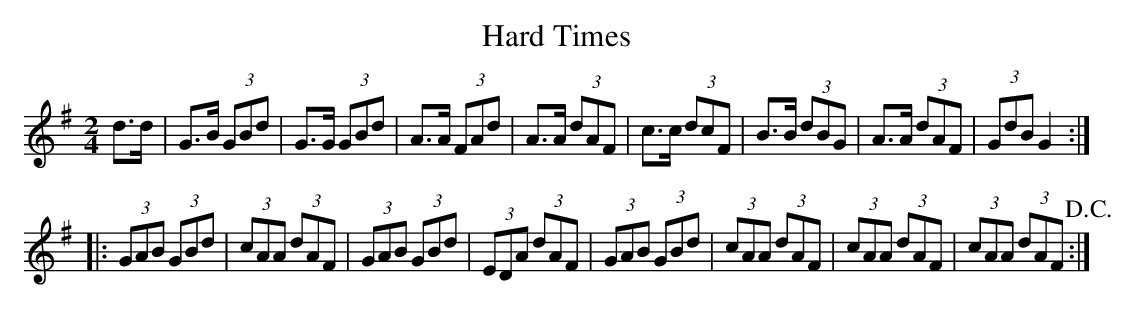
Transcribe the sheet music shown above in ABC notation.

X:1
T:Hard Times
M:2/4
L:1/8
K:G
d>d|G>B (3GBd|G>G (3GBd|A>A (3FAd|A>A (3dAF|c>c (3dcF|B>B (3dBG|A>A (3dAF|(3GdB G2:|
|:(3GAB (3GBd|(3cAA (3dAF|(3GAB (3GBd|(3EDA (3dAF|(3GAB (3GBd|(3cAA (3dAF|(3cAA (3dAF|(3cAA (3dAF!D.C.!:|
